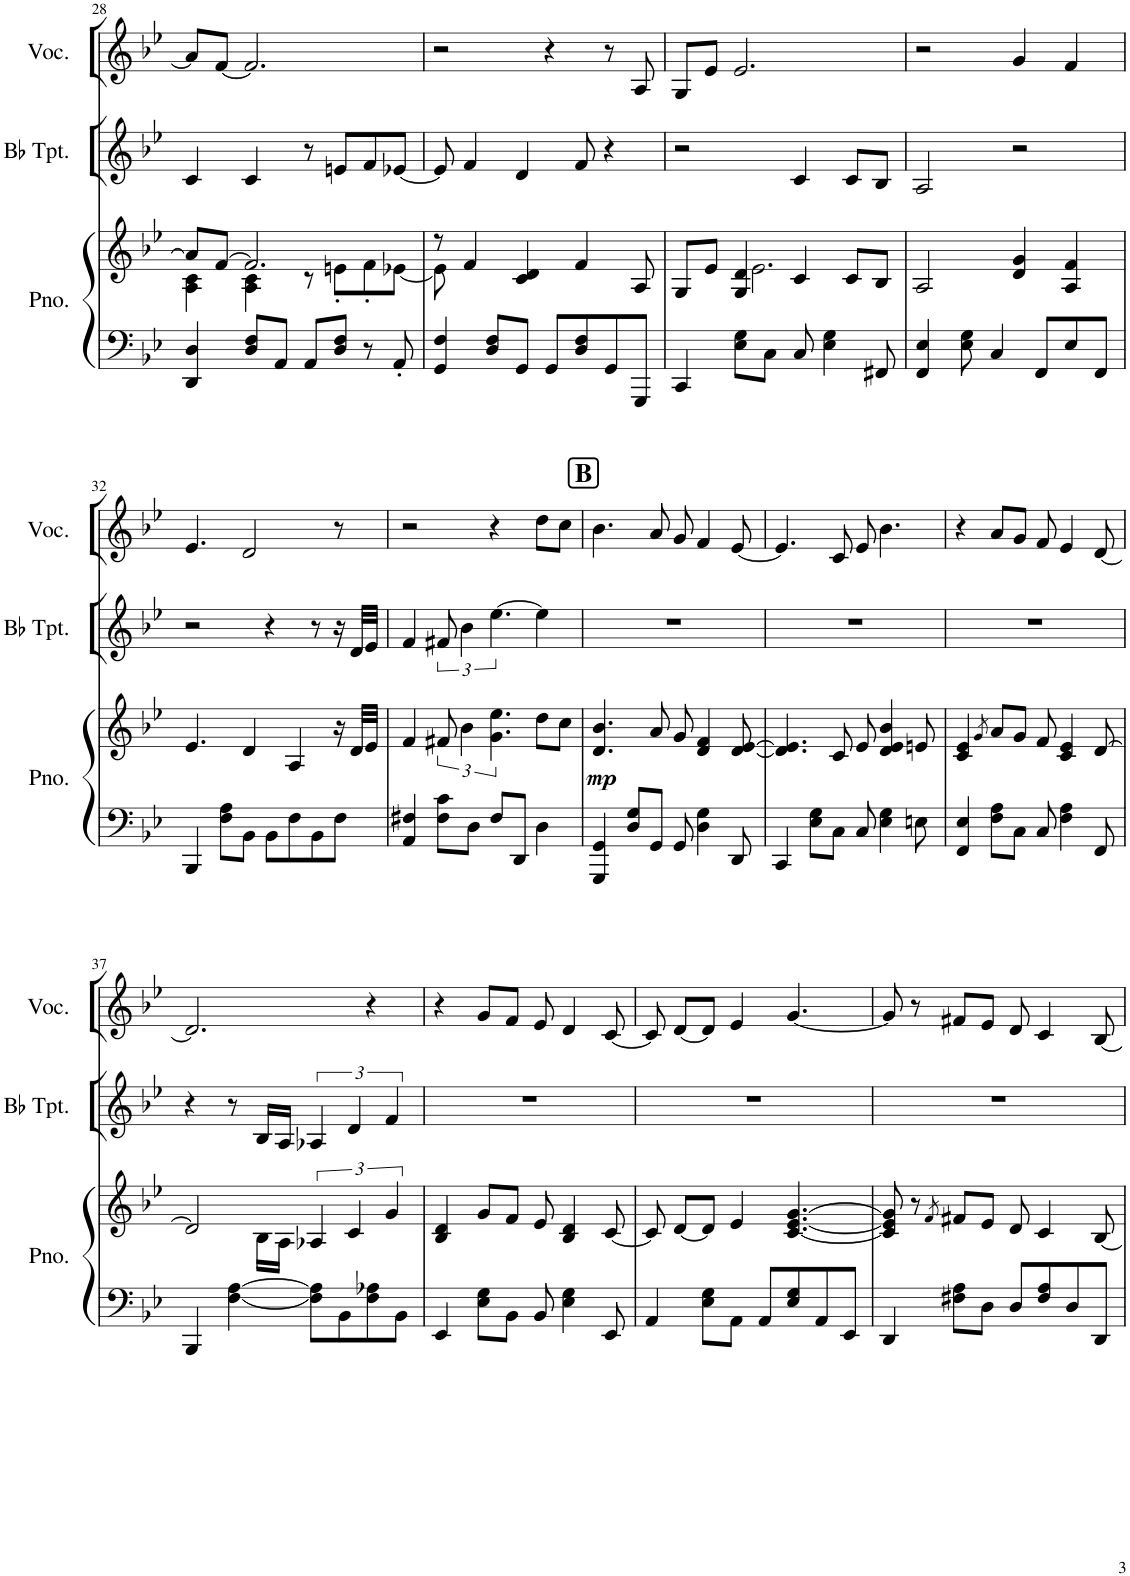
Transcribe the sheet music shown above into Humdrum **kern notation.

**kern	**kern	**dynam	**kern	**kern
*part3	*part3	*part3	*part2	*part1
*staff4	*staff3	*staff3/4	*staff2	*staff1
*I"Piano	*	*	*I"Bb Trumpet	*I"Vocalist
*I'Pno.	*	*	*I'Bb Tpt.	*I'Voc.
!!LO:PB:g=z
*clefF4	*clefG2	*	*clefG2	*clefG2
*	*	*	*ITrd1c2	*
*k[b-e-]	*k[b-e-]	*	*k[b-e-]	*k[b-e-]
*M4/4	*M4/4	*	*M4/4	*M4/4
=28	=28	=28	=28	=28
*	*^	*	*	*
4DD/ 4D/	8a/L]	4A\ 4c\	.	4c/	8a/L]
.	[8f/J	.	.	.	[8f/J
8D/ 8F/L	2.f/]	4A\ 4c\	.	4c/	2.f/]
8AA/J	.	.	.	.	.
8AA/L	.	8r	.	8r	.
8D/ 8F/J	.	8en'\L	.	8en/L	.
8r	.	8f'\	.	8f/	.
8AA'/	.	[8e-X\J	.	[8e-X/J	.
=29	=29	=29	=29	=29	=29
4GG/ 4F/	8r	8e-\]	.	8e-/]	2r
.	4f/	2..ryy	.	4f/	.
8D/ 8F/L	.	.	.	.	.
8GG/J	4c/ 4d/	.	.	4d/	.
8GG/L	.	.	.	.	4r
8D/ 8F/	4f/	.	.	8f/	.
8GG/	.	.	.	4r	8r
8GGG/J	8A/	.	.	.	8A/
=30	=30	=30	=30	=30	=30
4CC/	8G/L	4ryy	.	2r	8G/L
.	8e-/J	.	.	.	8e-/J
8E-\ 8G\L	4G/ 4d/	2.e-\	.	.	2.e-/
8C\J	.	.	.	.	.
8C/	4c/	.	.	4c/	.
4E-\ 4G\	.	.	.	.	.
.	8c/L	.	.	8c/L	.
8FF#X/	8B-/J	.	.	8B-/J	.
*	*v	*v	*	*	*
=31	=31	=31	=31	=31
4FF/ 4E-/	2A/	.	2A/	2r
8E-\ 8G\	.	.	.	.
4C/	.	.	.	.
.	4d/ 4g/	.	2r	4g/
8FF/L	.	.	.	.
8E-/	4A/ 4f/	.	.	4f/
8FF/J	.	.	.	.
!!LO:LB:g=z
=32	=32	=32	=32	=32
4BBB-/	4.e-/	.	2r	4.e-/
8F\ 8A\L	.	.	.	.
8BB-\J	4d/	.	.	2d/
8BB-\L	.	.	4r	.
8F\	4A/	.	.	.
8BB-\	.	.	8r	.
8F\J	16r	.	16r	8r
.	32d/LLL	.	32d/LLL	.
.	32e-/JJJ	.	32e-/JJJ	.
=33	=33	=33	=33	=33
4AA/ 4F#X/	4f/	.	4f/	2r
8F#\ 8c\L	12f#X/	.	12f#X/	.
.	6b-\	.	6b-\	.
8D\J	.	.	.	.
8F#/L	6.g\ 6.ee-\	.	[6.ee-\	4r
8DD/J	.	.	.	.
4D\	8dd\L	.	4ee-\]	8dd\L
.	8cc\J	.	.	8cc\J
!!LO:REH:place=s1:a:B:cj:fs=14:t=B
=34	=34	=34	=34	=34
!	!	!LO:DY:b	!	!
4GGG/ 4GG/	4.d/ 4.b-/	mp	1r	4.b-\
8D/ 8G/L	.	.	.	.
8GG/J	8a/	.	.	8a/
8GG/	8g/	.	.	8g/
4D\ 4G\	4d/ 4f/	.	.	4f/
8DD/	[8d/ [8e-/	.	.	[8e-/
=35	=35	=35	=35	=35
4CC/	4.d/] 4.e-/]	.	1r	4.e-/]
8E-\ 8G\L	.	.	.	.
8C\J	8c/	.	.	8c/
8C/	8e-/	.	.	8e-/
4E-\ 4G\	4d/ 4e-/ 4b-/	.	.	4.b-\
8En\	8en/	.	.	.
=36	=36	=36	=36	=36
4FF/ 4E-/	4c/ 4e-/	.	1r	4r
.	8qg/	.	.	.
8F\ 8A\L	8a/L	.	.	8a/L
8C\J	8g/J	.	.	8g/J
8C/	8f/	.	.	8f/
4F\ 4A\	4c/ 4e-/	.	.	4e-/
8FF/	[8d/	.	.	[8d/
!!LO:LB:g=z
=37	=37	=37	=37	=37
*	*^	*	*	*
4BBB-/	2d/]	4.ryy	.	4r	2.d/]
[4F\ [4A\	.	.	.	8r	.
.	.	16B-\LL	.	16B-/LL	.
.	.	16A\JJ	.	16A/JJ	.
8F\] 8A\]L	6A-X/	2ryy	.	6A-X/	.
8BB-\	.	.	.	.	.
.	6c/	.	.	6d/	.
8F\ 8A-X\	.	.	.	.	4r
.	6g/	.	.	6f/	.
8BB-\J	.	.	.	.	.
*	*v	*v	*	*	*
=38	=38	=38	=38	=38
4EE-/	4B-/ 4d/	.	1r	4r
8E-\ 8G\L	8g/L	.	.	8g/L
8BB-\J	8f/J	.	.	8f/J
8BB-/	8e-/	.	.	8e-/
4E-\ 4G\	4B-/ 4d/	.	.	4d/
8EE-/	[8c/	.	.	[8c/
=39	=39	=39	=39	=39
4AA/	8c/]	.	1r	8c/]
.	[8d/L	.	.	[8d/L
8E-\ 8G\L	8d/J]	.	.	8d/J]
8AA\J	4e-/	.	.	4e-/
8AA/L	.	.	.	.
8E-/ 8G/	[4.c/ [4.e-/ [4.g/	.	.	[4.g/
8AA/	.	.	.	.
8EE-/J	.	.	.	.
=40	=40	=40	=40	=40
4DD/	8c/] 8e-/] 8g/]	.	1r	8g/]
.	8r	.	.	8r
.	8qf/	.	.	.
8F#X\ 8A\L	8f#X/L	.	.	8f#X/L
8D\J	8e-/J	.	.	8e-/J
8D/L	8d/	.	.	8d/
8F#/ 8A/	4c/	.	.	4c/
8D/	.	.	.	.
8DD/J	[8B-/	.	.	[8B-/
=	=	=	=	=
*-	*-	*-	*-	*-
